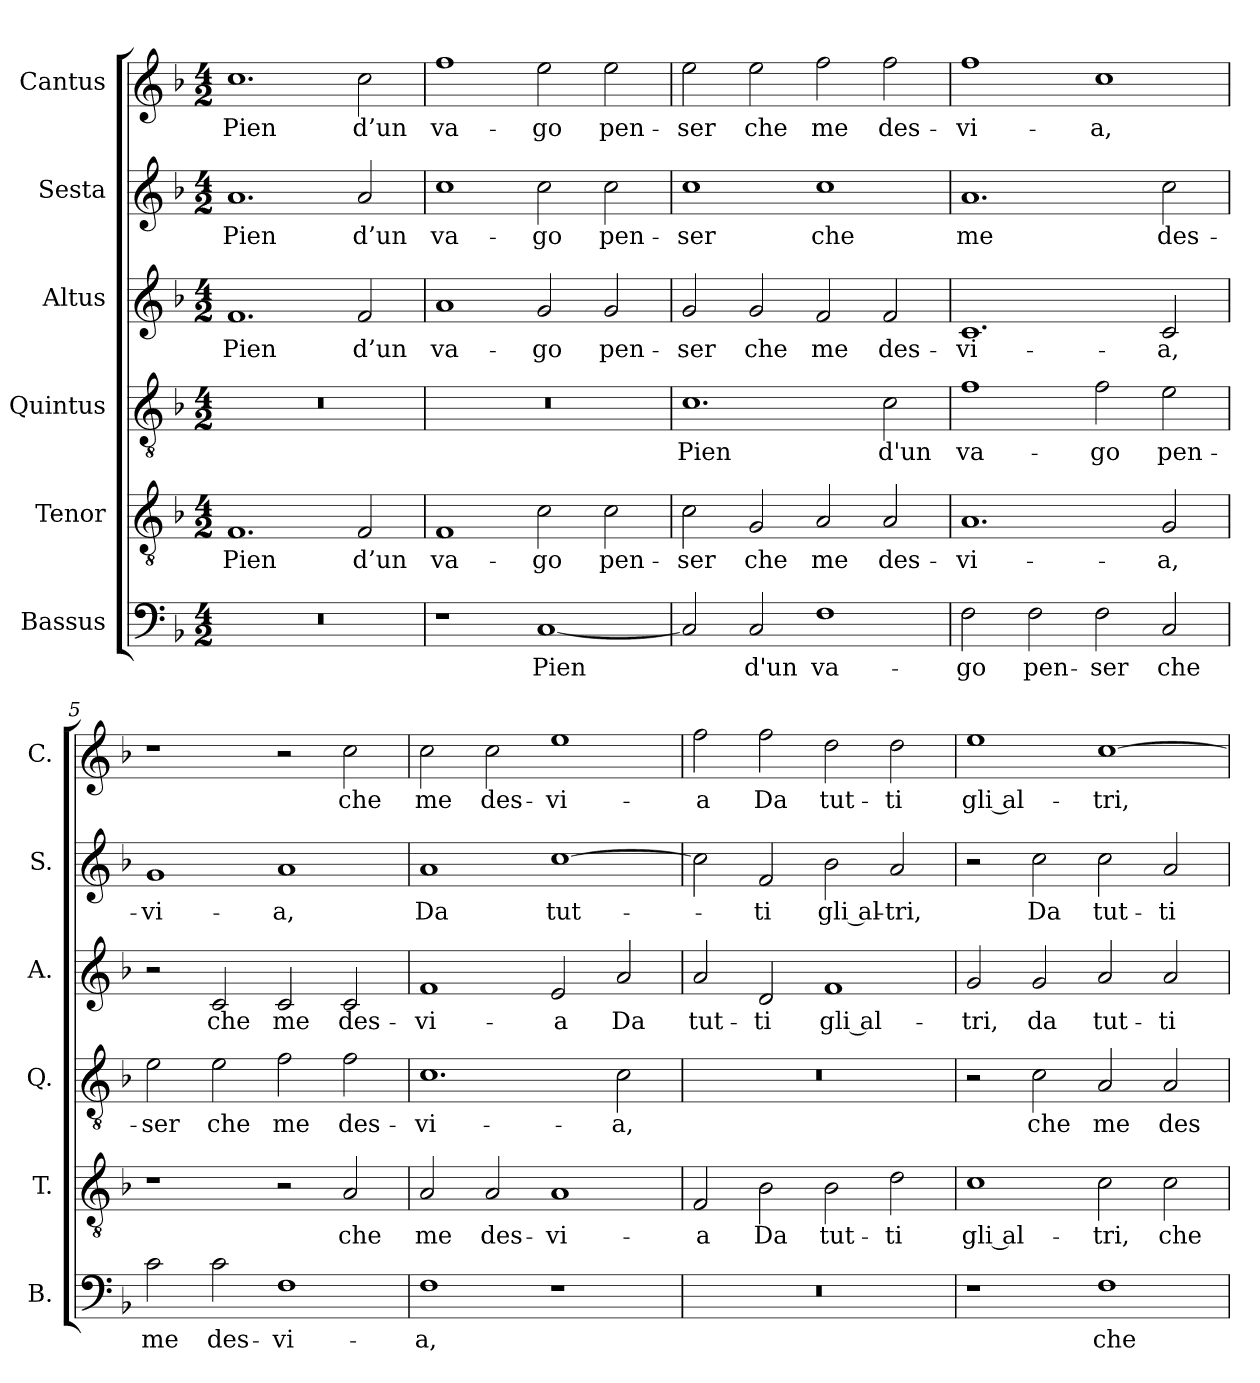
**kern	**text	**kern	**text	**kern	**text	**kern	**text	**kern	**text	**kern	**text
*part6	*part6	*part5	*part5	*part4	*part4	*part3	*part3	*part2	*part2	*part1	*part1
*staff6	*staff6	*staff5	*staff5	*staff4	*staff4	*staff3	*staff3	*staff2	*staff2	*staff1	*staff1
*I"Bassus	*	*I"Tenor	*	*I"Quintus	*	*I"Altus	*	*I"Sesta	*	*I"Cantus	*
*I'B.	*	*I'T.	*	*I'Q.	*	*I'A.	*	*I'S.	*	*I'C.	*
*clefF4	*	*clefGv2	*	*clefGv2	*	*clefG2	*	*clefG2	*	*clefG2	*
*k[b-]	*	*k[b-]	*	*k[b-]	*	*k[b-]	*	*k[b-]	*	*k[b-]	*
*M4/2	*	*M4/2	*	*M4/2	*	*M4/2	*	*M4/2	*	*M4/2	*
=1	=1	=1	=1	=1	=1	=1	=1	=1	=1	=1	=1
0r	.	1.F	Pien	0r	.	1.f	Pien	1.a	Pien	1.cc	Pien
.	.	2F/	d’un	.	.	2f/	d’un	2a/	d’un	2cc\	d’un
=2	=2	=2	=2	=2	=2	=2	=2	=2	=2	=2	=2
1r	.	1F	va-	0r	.	1a	va-	1cc	va-	1ff	va-
[1C	Pien	2c\	-go	.	.	2g/	-go	2cc\	-go	2ee\	-go
.	.	2c\	pen-	.	.	2g/	pen-	2cc\	pen-	2ee\	pen-
=3	=3	=3	=3	=3	=3	=3	=3	=3	=3	=3	=3
2C/]	.	2c\	-ser	1.c	-Pien	2g/	-ser	1cc	-ser	2ee\	-ser
2C/	d'un	2G/	che	.	.	2g/	che	.	.	2ee\	che
1F	va-	2A/	me	.	.	2f/	me	1cc	che	2ff\	me
.	.	2A/	des-	2c\	d'un	2f/	des-	.	.	2ff\	des-
=4	=4	=4	=4	=4	=4	=4	=4	=4	=4	=4	=4
2F\	-go	1.A	-vi-	1f	va-	1.c	-vi-	1.a	me	1ff	-vi-
2F\	pen-	.	.	.	.	.	.	.	.	.	.
2F\	-ser	.	.	2f\	-go	.	.	.	.	1cc	-a,
2C/	che	2G/	-a,	2e\	pen-	2c/	-a,	2cc\	des-	.	.
=5	=5	=5	=5	=5	=5	=5	=5	=5	=5	=5	=5
2c\	me	1r	.	2e\	-ser	2r	.	1g	-vi-	1r	.
2c\	des-	.	.	2e\	che	2c/	che	.	.	.	.
1F	-vi-	2r	.	2f\	me	2c/	me	1a	-a,	2r	.
.	.	2A/	che	2f\	des-	2c/	des-	.	.	2cc\	che
=6	=6	=6	=6	=6	=6	=6	=6	=6	=6	=6	=6
1F	-a,	2A/	me	1.c	-vi-	1f	-vi-	1a	Da	2cc\	me
.	.	2A/	des-	.	.	.	.	.	.	2cc\	des-
1r	.	1A	-vi-	.	.	2e/	-a	[1cc	tut-	1ee	-vi-
.	.	.	.	2c\	-a,	2a/	Da	.	.	.	.
!!LO:LB:g=z
=7	=7	=7	=7	=7	=7	=7	=7	=7	=7	=7	=7
0r	.	2F/	-a	0r	.	2a/	tut-	2cc\]	.	2ff\	-a
.	.	2B-\	Da	.	.	2d/	-ti	2f/	-ti	2ff\	Da
.	.	2B-\	tut-	.	.	1f	gli al-	2b-\	gli al-	2dd\	tut-
.	.	2d\	-ti	.	.	.	.	2a/	-tri,	2dd\	-ti
=8	=8	=8	=8	=8	=8	=8	=8	=8	=8	=8	=8
1r	.	1c	gli al-	2r	.	2g/	-tri,	2r	.	1ee	gli al-
.	.	.	.	2c\	che	2g/	da	2cc\	Da	.	.
1F	che	2c\	-tri,	2A/	me	2a/	tut-	2cc\	tut-	[1cc	-tri,
.	.	2c\	che	2A/	des-	2a/	-ti	2a/	-ti	.	.
=	=	=	=	=	=	=	=	=	=	=	=
*-	*-	*-	*-	*-	*-	*-	*-	*-	*-	*-	*-
